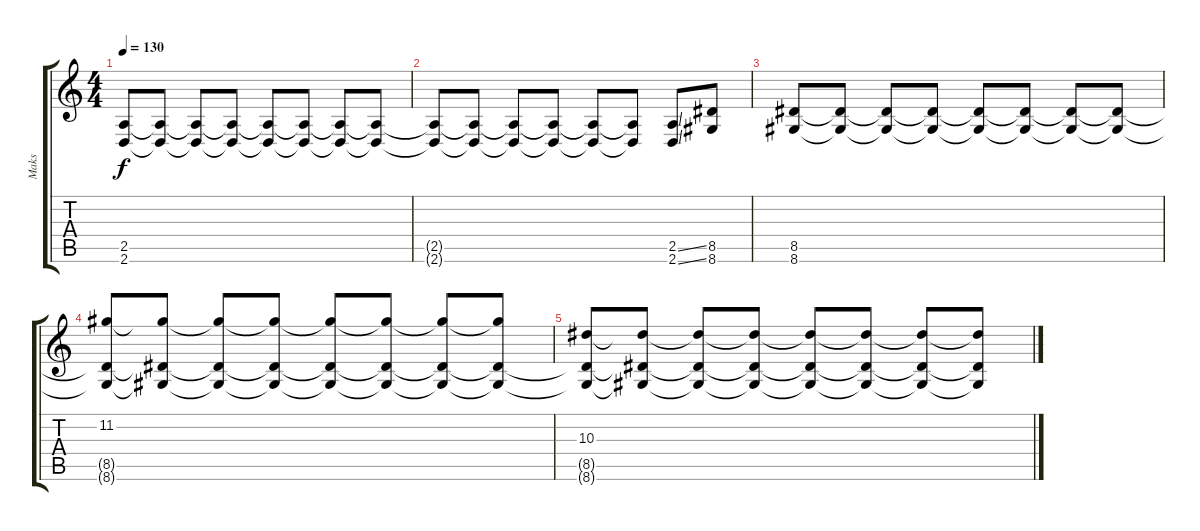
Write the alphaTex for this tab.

\track ("Maks" "Maks") {instrument distortionguitar}
\staff {score tabs}
\tuning (D4 A3 F3 C3 G2 C2) {hide}
\ts (4 4)
\tempo 130
\clef g2
\ks c
(2.5{t} 2.6{t}).8{dy f} (2.5{t} 2.6{t}).8 (2.5{t} 2.6{t}).8 (2.5{t} 2.6{t}).8 (2.5{t} 2.6{t}).8 (2.5{t} 2.6{t}).8 (2.5{t} 2.6{t}).8 (2.5{t} 2.6{t}).8 |
(2.5{t} 2.6{t}).8 (2.5{t} 2.6{t}).8 (2.5{t} 2.6{t}).8 (2.5{t} 2.6{t}).8 (2.5{t} 2.6{t}).8 (2.5{t} 2.6{t}).8 (2.5{ss} 2.6{ss}).8 (8.5 8.6).8 |
(8.5 8.6).8 (8.5{t} 8.6{t}).8 (8.5{t} 8.6{t}).8 (8.5{t} 8.6{t}).8 (8.5{t} 8.6{t}).8 (8.5{t} 8.6{t}).8 (8.5{t} 8.6{t}).8 (8.5{t} 8.6{t}).8 |
(11.2 8.5{t} 8.6{t}).8 (11.2{t} 8.5{t} 8.6{t}).8 (11.2{t} 8.5{t} 8.6{t}).8 (11.2{t} 8.5{t} 8.6{t}).8 (11.2{t} 8.5{t} 8.6{t}).8 (11.2{t} 8.5{t} 8.6{t}).8 (11.2{t} 8.5{t} 8.6{t}).8 (11.2{t} 8.5{t} 8.6{t}).8 |
(10.3 8.5{t} 8.6{t}).8 (10.3{t} 8.5{t} 8.6{t}).8 (10.3{t} 8.5{t} 8.6{t}).8 (10.3{t} 8.5{t} 8.6{t}).8 (10.3{t} 8.5{t} 8.6{t}).8 (10.3{t} 8.5{t} 8.6{t}).8 (10.3{t} 8.5{t} 8.6{t}).8 (10.3{t} 8.5{t} 8.6{t}).8
